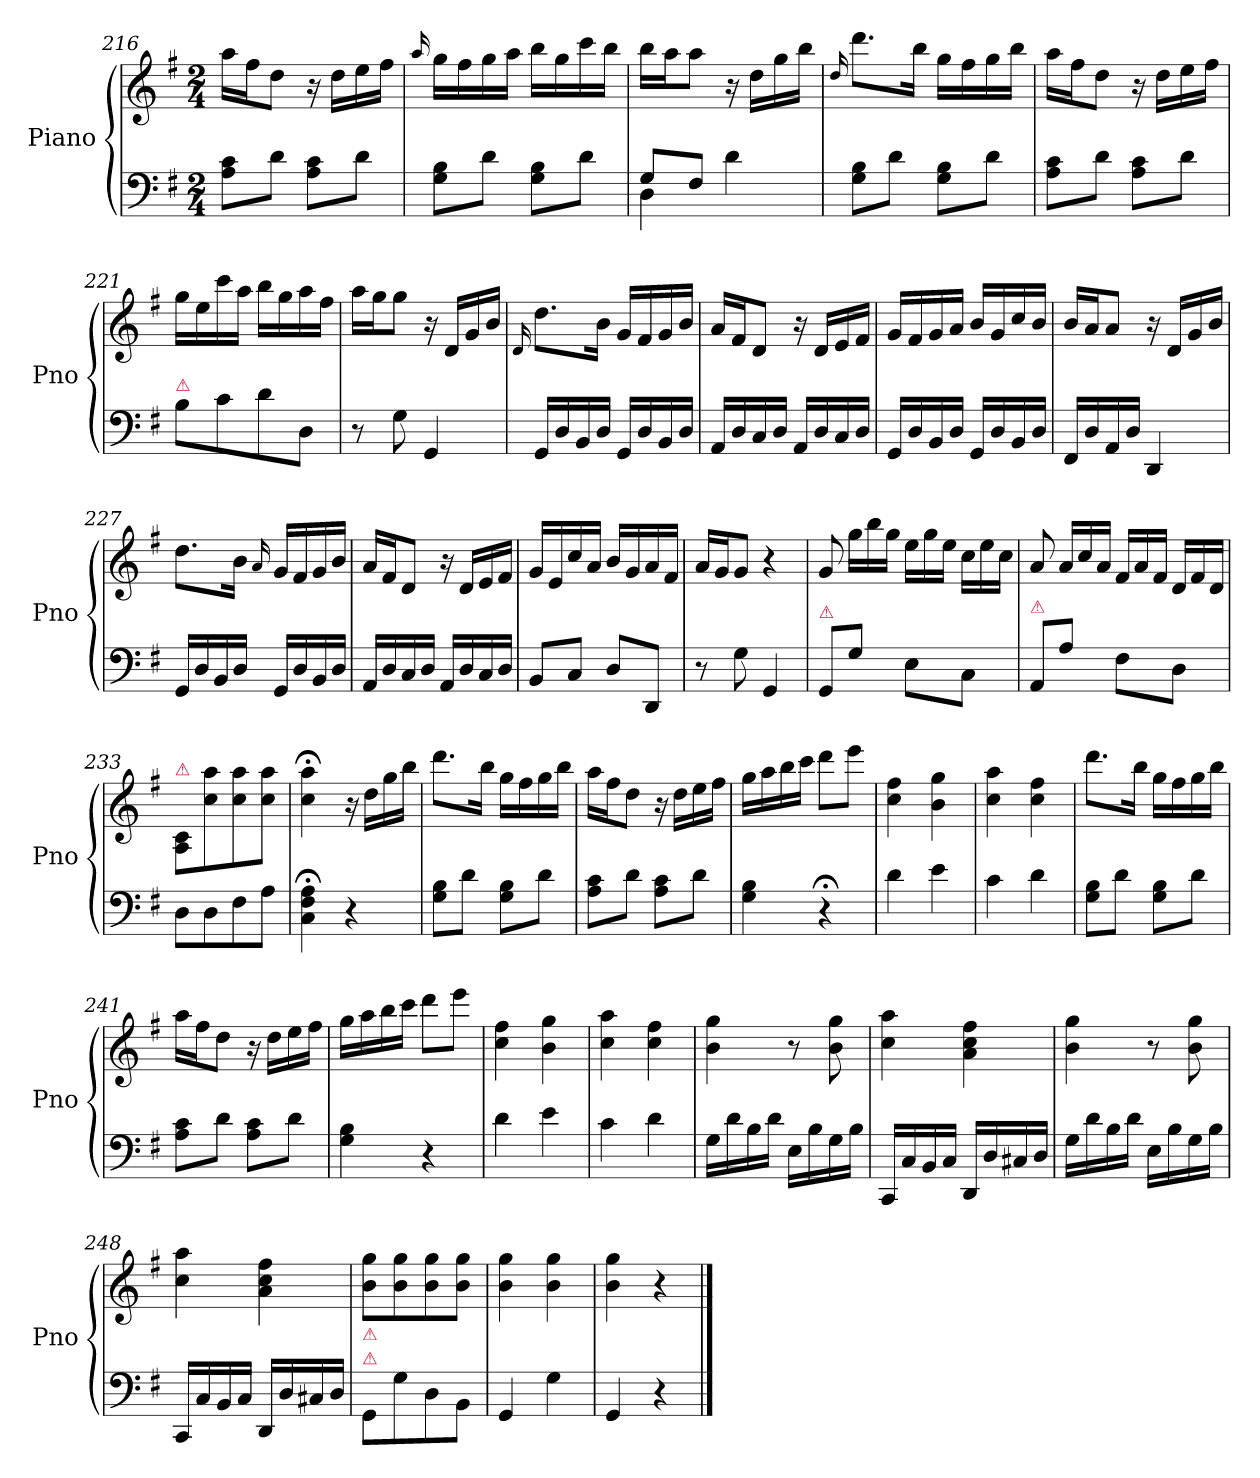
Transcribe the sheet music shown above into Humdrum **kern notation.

**kern	**kern
*part2	*part1
*staff2	*staff1
*I"Piano	*I"Piano
*I'Pno	*I'Pno
*clefF4	*clefG2
*k[f#]	*k[f#]
*G:	*G:
*M2/4	*M2/4
=216	=216
8A\ 8c\L	16aa\LL
.	16ff#\J
8d\J	8dd\J
8A\ 8c\L	16r
.	16dd\LL
8d\J	16ee\
.	16ff#\JJ
=217	=217
.	16qqaa/
8G\ 8B\L	16gg\LL
.	16ff#\
8d\J	16gg\
.	16aa\JJ
8G\ 8B\L	16bb\LL
.	16gg\
8d\J	16ccc\
.	16bb\JJ
=218	=218
*^	*
8G/L	4D\	16bb\LL
.	.	16aa\J
8F#/J	.	8aa\J
4d\	4ryy	16r
.	.	16dd\LL
.	.	16gg\
.	.	16bb\JJ
*v	*v	*
=219	=219
.	16qqdd/
8G\ 8B\L	8.ddd\L
8d\J	.
.	16bb\Jk
8G\ 8B\L	16gg\LL
.	16ff#\
8d\J	16gg\
.	16bb\JJ
=220	=220
8A\ 8c\L	16aa\LL
.	16ff#\J
8d\J	8dd\J
8A\ 8c\L	16r
.	16dd\LL
8d\J	16ee\
.	16ff#\JJ
=221	=221
!LO:TX:a:color=crimson:t=⚠	!
8B\L	16gg\LL
.	16ee\
8c\	16ccc\
.	16aa\JJ
8d\	16bb\LL
.	16gg\
8D/J	16aa\
.	16ff#\JJ
=222	=222
8r	16aa\LL
.	16gg\J
8G\	8gg\J
4GG/	16r
.	16d/LL
.	16g/
.	16b/JJ
=223	=223
.	16qqd/
16GG/LL	8.dd\L
16D/	.
16BB/	.
16D/JJ	16b\Jk
16GG/LL	16g/LL
16D/	16f#/
16BB/	16g/
16D/JJ	16b/JJ
=224	=224
16AA/LL	16a/LL
16D/	16f#/J
16C/	8d/J
16D/JJ	.
16AA/LL	16r
16D/	16d/LL
16C/	16e/
16D/JJ	16f#/JJ
=225	=225
16GG/LL	16g/LL
16D/	16f#/
16BB/	16g/
16D/JJ	16a/JJ
16GG/LL	16b/LL
16D/	16g/
16BB/	16cc/
16D/JJ	16b/JJ
=226	=226
16FF#/LL	16b/LL
16D/	16a/J
16AA/	8a/J
16D/JJ	.
4DD/	16r
.	16d/LL
.	16g/
.	16b/JJ
=227	=227
16GG/LL	8.dd\L
16D/	.
16BB/	.
16D/JJ	16b\Jk
.	16qqa/
16GG/LL	16g/LL
16D/	16f#/
16BB/	16g/
16D/JJ	16b/JJ
=228	=228
16AA/LL	16a/LL
16D/	16f#/J
16C/	8d/J
16D/JJ	.
16AA/LL	16r
16D/	16d/LL
16C/	16e/
16D/JJ	16f#/JJ
=229	=229
8BB/L	16g/LL
.	16e/
8C/J	16cc/
.	16a/JJ
8D/L	16b/LL
.	16g/
8DD/J	16a/
.	16f#/JJ
=230	=230
8r	16a/LL
.	16g/J
8G\	8g/J
4GG/	4r
=231	=231
!LO:TX:a:color=crimson:t=⚠	!
8GG/L	8g/
*	*Xtuplet
8G\J	24gg\LL
.	24bb\
.	24gg\JJ
8E\L	24ee\LL
.	24gg\
.	24ee\JJ
8C\J	24cc\LL
.	24ee\
.	24cc\JJ
=232	=232
!LO:TX:a:color=crimson:t=⚠	!
8AA/L	8a/
8A\J	24a/LL
.	24cc/
.	24a/JJ
8F#\L	24f#/LL
.	24a/
.	24f#/JJ
8D\J	24d/LL
.	24f#/
.	24d/JJ
=233	=233
!	!LO:TX:a:color=crimson:t=⚠
8D\L	8A/ 8c/L
8D\	8cc\ 8aa\
8F#\	8cc\ 8aa\
8A\J	8cc\ 8aa\J
=234	=234
4C;\ 4F#;\ 4A;\	4cc;<\ 4aa;<\
4r	16r
.	16dd\LL
.	16gg\
.	16bb\JJ
=235	=235
8G\ 8B\L	8.ddd\L
8d\J	.
.	16bb\Jk
8G\ 8B\L	16gg\LL
.	16ff#\
8d\J	16gg\
.	16bb\JJ
=236	=236
8A\ 8c\L	16aa\LL
.	16ff#\J
8d\J	8dd\J
8A\ 8c\L	16r
.	16dd\LL
8d\J	16ee\
.	16ff#\JJ
=237	=237
4G\ 4B\	16gg\LL
.	16aa\
.	16bb\
.	16ccc\JJ
4r;<	8ddd\L
.	8eee\J
=238	=238
4d\	4cc\ 4ff#\
4e\	4b\ 4gg\
=239	=239
4c\	4cc\ 4aa\
4d\	4cc\ 4ff#\
=240	=240
8G\ 8B\L	8.ddd\L
8d\J	.
.	16bb\Jk
8G\ 8B\L	16gg\LL
.	16ff#\
8d\J	16gg\
.	16bb\JJ
=241	=241
8A\ 8c\L	16aa\LL
.	16ff#\J
8d\J	8dd\J
8A\ 8c\L	16r
.	16dd\LL
8d\J	16ee\
.	16ff#\JJ
=242	=242
4G\ 4B\	16gg\LL
.	16aa\
.	16bb\
.	16ccc\JJ
4r	8ddd\L
.	8eee\J
=243	=243
4d\	4cc\ 4ff#\
4e\	4b\ 4gg\
=244	=244
4c\	4cc\ 4aa\
4d\	4cc\ 4ff#\
=245	=245
16G\LL	4b\ 4gg\
16d\	.
16B\	.
16d\JJ	.
16E\LL	8r
16B\	.
16G\	8b\ 8gg\
16B\JJ	.
=246	=246
16CC/LL	4cc\ 4aa\
16C/	.
16BB/	.
16C/JJ	.
16DD/LL	4a\ 4cc\ 4ff#\
16D/	.
16C#X/	.
16D/JJ	.
=247	=247
16G\LL	4b\ 4gg\
16d\	.
16B\	.
16d\JJ	.
16E\LL	8r
16B\	.
16G\	8b\ 8gg\
16B\JJ	.
=248	=248
16CC/LL	4cc\ 4aa\
16C/	.
16BB/	.
16C/JJ	.
16DD/LL	4a\ 4cc\ 4ff#\
16D/	.
16C#X/	.
16D/JJ	.
=249	=249
!LO:TX:a:color=crimson:t=⚠	!
!LO:TX:a:color=crimson:t=⚠	!
8GG/L	8b\ 8gg\L
8G\	8b\ 8gg\
8D\	8b\ 8gg\
8BB\J	8b\ 8gg\J
=250	=250
4GG/	4b\ 4gg\
4G\	4b\ 4gg\
=251	=251
4GG/	4b\ 4gg\
4r	4r
==	==
*-	*-
